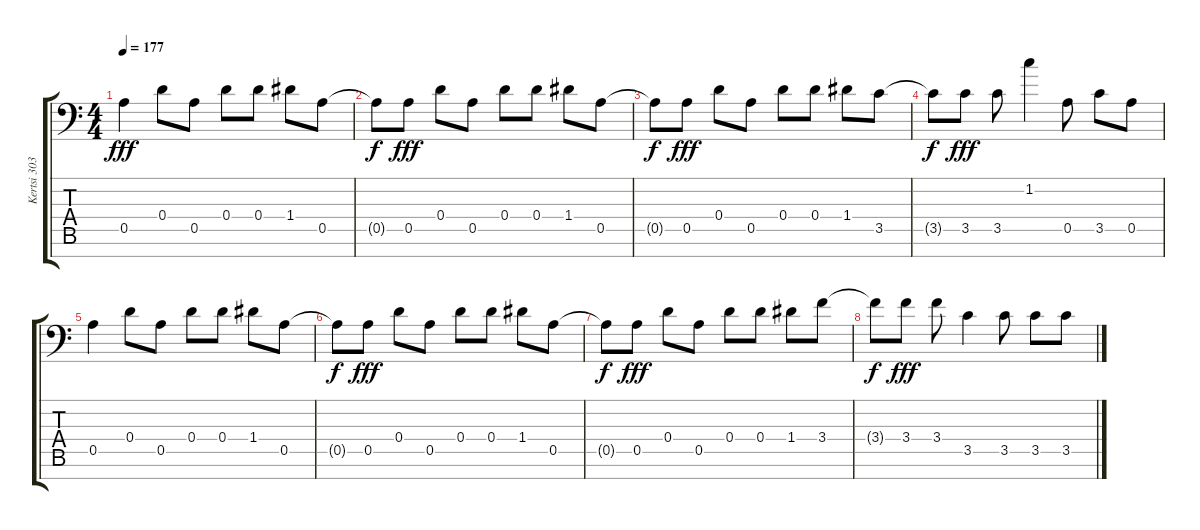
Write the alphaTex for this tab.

\track ("Kertsi 303" "Kertsi 303") {instrument synthbass1}
\staff {score tabs}
\tuning (E4 B3 G3 D3 A2 E2 C-1) {hide}
\ts (4 4)
\tempo 177
\clef f4
\ks c
0.5.4{dy fff} 0.4.8 0.5.8 0.4.8 0.4.8 1.4.8 0.5.8 |
0.5{t}.8{dy f} 0.5.8{dy fff} 0.4.8 0.5.8 0.4.8 0.4.8 1.4.8 0.5.8 |
0.5{t}.8{dy f} 0.5.8{dy fff} 0.4.8 0.5.8 0.4.8 0.4.8 1.4.8 3.5.8 |
3.5{t}.8{dy f} 3.5.8{dy fff} 3.5.8 1.2.4 0.5.8 3.5.8 0.5.8 |
0.5.4 0.4.8 0.5.8 0.4.8 0.4.8 1.4.8 0.5.8 |
0.5{t}.8{dy f} 0.5.8{dy fff} 0.4.8 0.5.8 0.4.8 0.4.8 1.4.8 0.5.8 |
0.5{t}.8{dy f} 0.5.8{dy fff} 0.4.8 0.5.8 0.4.8 0.4.8 1.4.8 3.4.8 |
3.4{t}.8{dy f} 3.4.8{dy fff} 3.4.8 3.5.4 3.5.8 3.5.8 3.5.8
